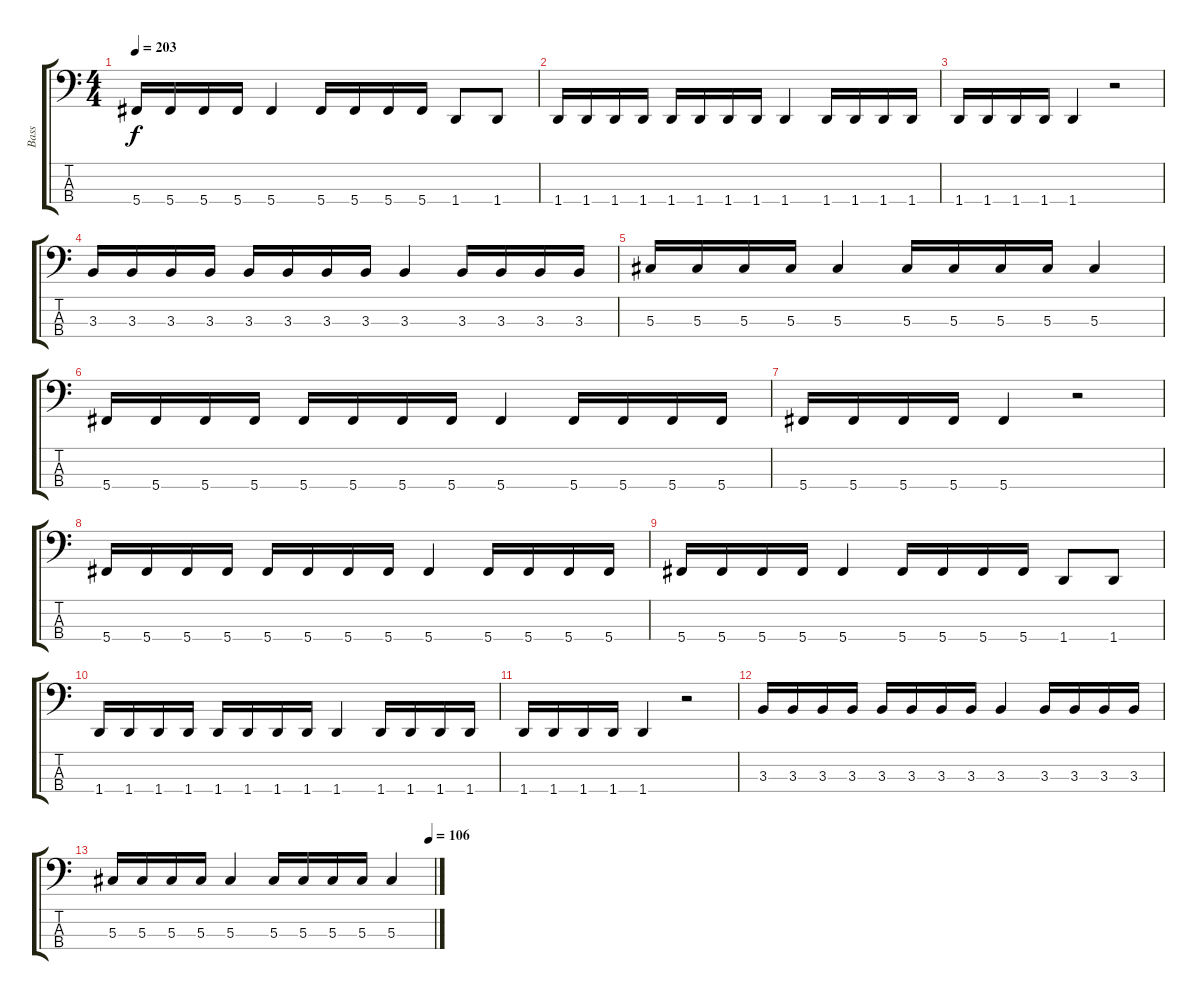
\track ("Bass" "Bass") {instrument electricbasspick}
\staff {score tabs}
\tuning (Gb2 Db2 Ab1 Db1) {hide}
\ts (4 4)
\tempo 203
\clef f4
\ks c
5.4.16{dy f} 5.4.16 5.4.16 5.4.16 5.4.4 5.4.16 5.4.16 5.4.16 5.4.16 1.4.8 1.4.8 |
1.4.16 1.4.16 1.4.16 1.4.16 1.4.16 1.4.16 1.4.16 1.4.16 1.4.4 1.4.16 1.4.16 1.4.16 1.4.16 |
1.4.16 1.4.16 1.4.16 1.4.16 1.4.4 r.2 |
3.3.16 3.3.16 3.3.16 3.3.16 3.3.16 3.3.16 3.3.16 3.3.16 3.3.4 3.3.16 3.3.16 3.3.16 3.3.16 |
5.3.16 5.3.16 5.3.16 5.3.16 5.3.4 5.3.16 5.3.16 5.3.16 5.3.16 5.3.4 |
5.4.16 5.4.16 5.4.16 5.4.16 5.4.16 5.4.16 5.4.16 5.4.16 5.4.4 5.4.16 5.4.16 5.4.16 5.4.16 |
5.4.16 5.4.16 5.4.16 5.4.16 5.4.4 r.2 |
5.4.16 5.4.16 5.4.16 5.4.16 5.4.16 5.4.16 5.4.16 5.4.16 5.4.4 5.4.16 5.4.16 5.4.16 5.4.16 |
5.4.16 5.4.16 5.4.16 5.4.16 5.4.4 5.4.16 5.4.16 5.4.16 5.4.16 1.4.8 1.4.8 |
1.4.16 1.4.16 1.4.16 1.4.16 1.4.16 1.4.16 1.4.16 1.4.16 1.4.4 1.4.16 1.4.16 1.4.16 1.4.16 |
1.4.16 1.4.16 1.4.16 1.4.16 1.4.4 r.2 |
3.3.16 3.3.16 3.3.16 3.3.16 3.3.16 3.3.16 3.3.16 3.3.16 3.3.4 3.3.16 3.3.16 3.3.16 3.3.16 |
\tempo (106 0.984375)
5.3.16 5.3.16 5.3.16 5.3.16 5.3.4 5.3.16 5.3.16 5.3.16 5.3.16 5.3.4
